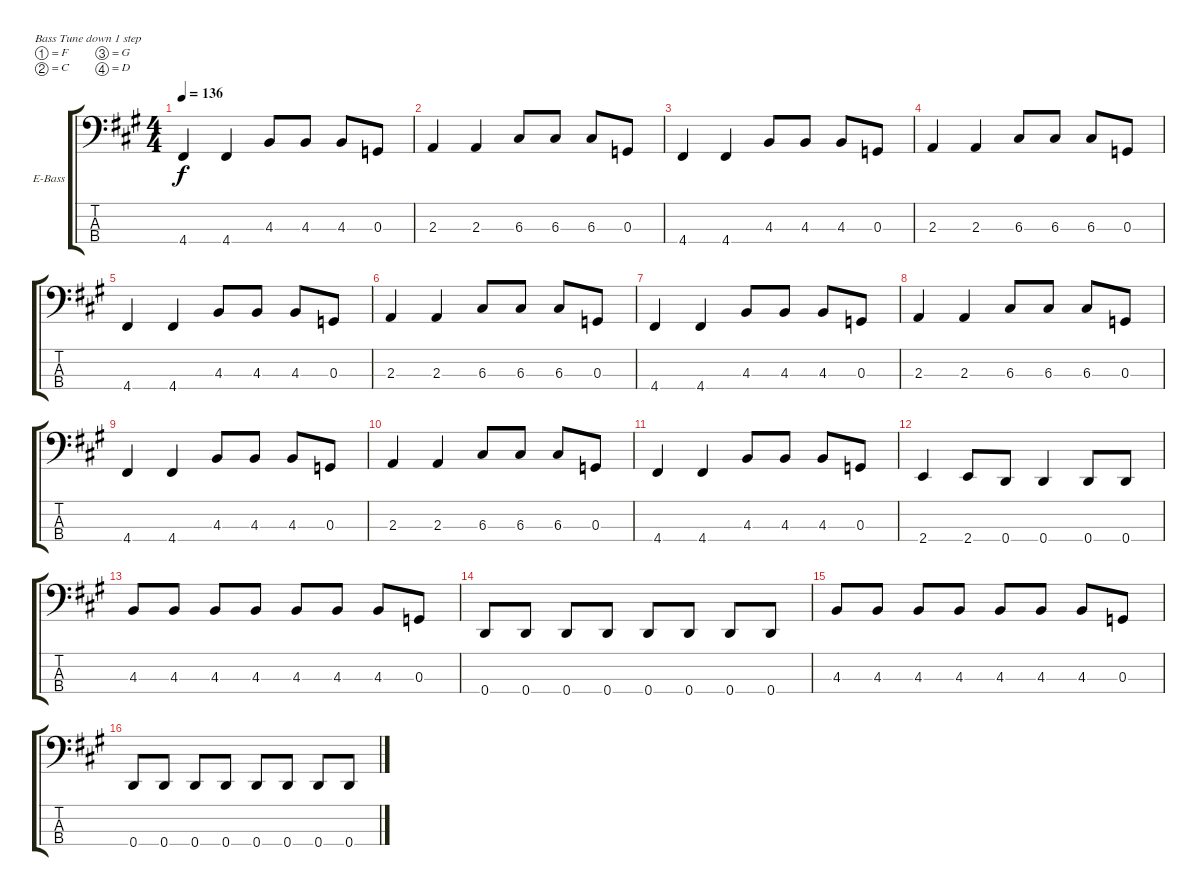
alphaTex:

\defaultSystemsLayout 4
\bracketExtendMode groupsimilarinstruments
\firstSystemTrackNameOrientation horizontal
\otherSystemsTrackNameOrientation horizontal
\track ("Electric Bass" "E-Bass") {instrument electricbassfinger}
\staff {score tabs}
\tuning (F2 C2 G1 D1)
\ts (4 4)
\tempo 136
\clef f4
\scale
1.07062
\ks a
4.4.4{dy f} 4.4.4 4.3.8 4.3.8 4.3.8 0.3.8 |
\scale
0.929382 2.3.4 2.3.4 6.3.8 6.3.8 6.3.8 0.3.8 |
\scale
1.07062 4.4.4 4.4.4 4.3.8 4.3.8 4.3.8 0.3.8 |
\scale
0.929382 2.3.4 2.3.4 6.3.8 6.3.8 6.3.8 0.3.8 |
\scale
1.07062 4.4.4 4.4.4 4.3.8 4.3.8 4.3.8 0.3.8 |
\scale
0.929382 2.3.4 2.3.4 6.3.8 6.3.8 6.3.8 0.3.8 |
\scale
1.07062 4.4.4 4.4.4 4.3.8 4.3.8 4.3.8 0.3.8 |
\scale
0.929382 2.3.4 2.3.4 6.3.8 6.3.8 6.3.8 0.3.8 |
\scale
1.07062 4.4.4 4.4.4 4.3.8 4.3.8 4.3.8 0.3.8 |
\scale
0.929382 2.3.4 2.3.4 6.3.8 6.3.8 6.3.8 0.3.8 |
\scale
1.07062 4.4.4 4.4.4 4.3.8 4.3.8 4.3.8 0.3.8 |
\scale
0.929382 2.4.4 2.4.8 0.4.8 0.4.4 0.4.8 0.4.8 |
\scale
1.07062 4.3.8 4.3.8 4.3.8 4.3.8 4.3.8 4.3.8 4.3.8 0.3.8 |
\scale
0.929382 0.4.8 0.4.8 0.4.8 0.4.8 0.4.8 0.4.8 0.4.8 0.4.8 |
\scale
1.07062 4.3.8 4.3.8 4.3.8 4.3.8 4.3.8 4.3.8 4.3.8 0.3.8 |
\scale
0.929382 0.4.8 0.4.8 0.4.8 0.4.8 0.4.8 0.4.8 0.4.8 0.4.8
